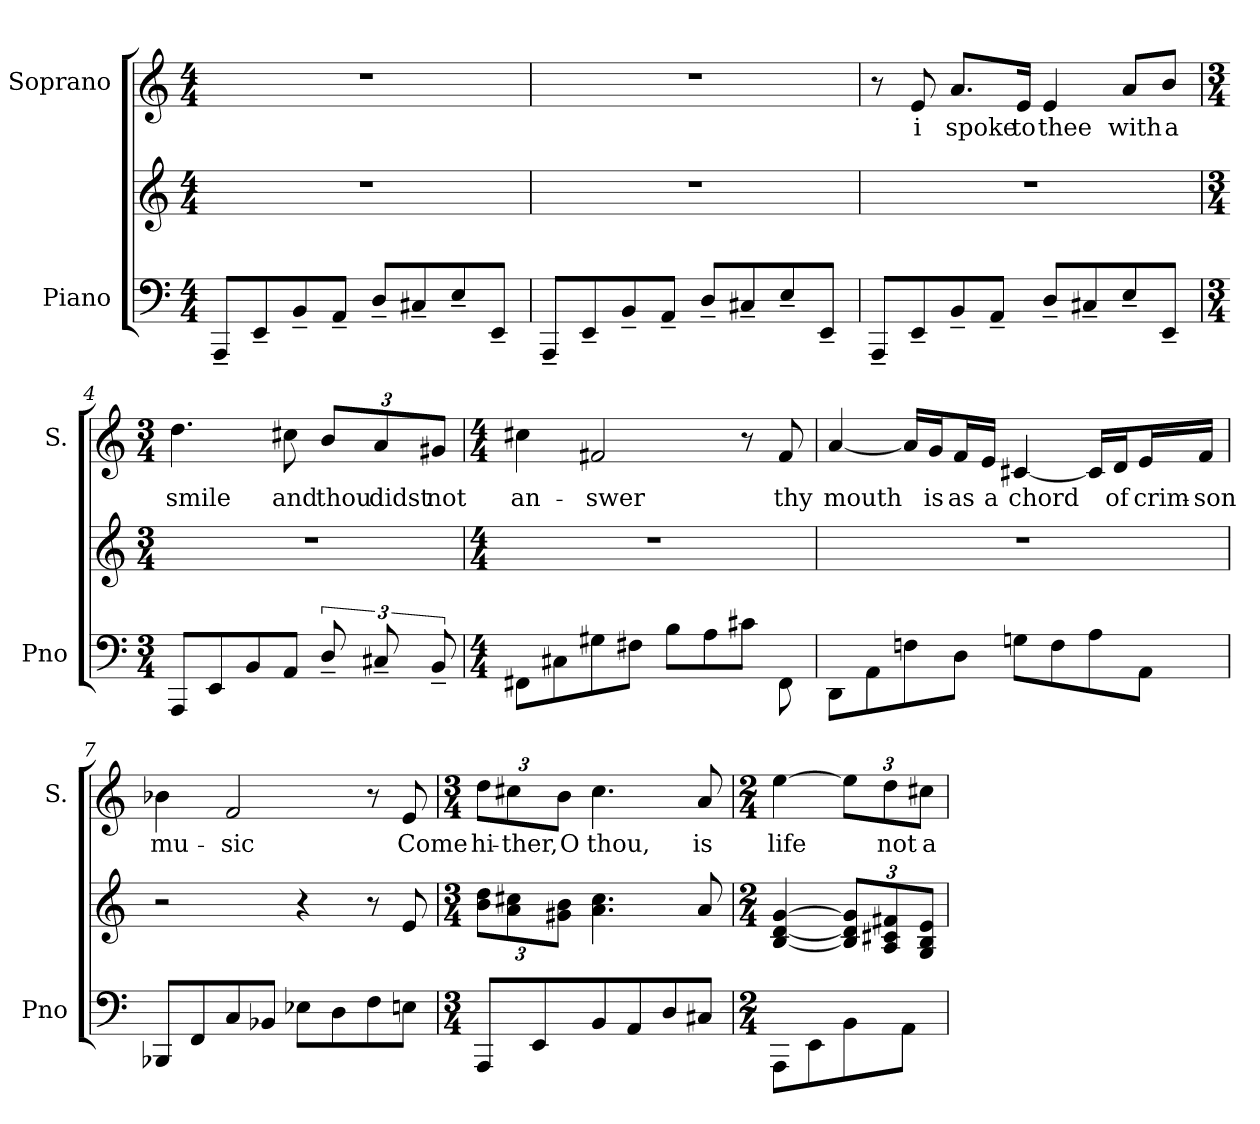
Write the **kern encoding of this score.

**kern	**kern	**kern	**text
*part2	*part2	*part1	*part1
*staff3	*staff2	*staff1	*staff1
*I"Piano	*	*I"Soprano	*
*I'Pno	*	*I'S.	*
*clefF4	*clefG2	*clefG2	*
*k[]	*k[]	*k[]	*
*C:	*C:	*C:	*
*M4/4	*M4/4	*M4/4	*
=1	=1	=1	=1
8AAA~</L	1r	1r	.
8EE~</	.	.	.
8BB~</	.	.	.
8AA~</J	.	.	.
8D~</L	.	.	.
8C#X~</	.	.	.
8E~</	.	.	.
8EE~</J	.	.	.
=2	=2	=2	=2
8AAA~</L	1r	1r	.
8EE~</	.	.	.
8BB~</	.	.	.
8AA~</J	.	.	.
8D~</L	.	.	.
8C#X~</	.	.	.
8E~</	.	.	.
8EE~</J	.	.	.
=3	=3	=3	=3
8AAA~</L	1r	8r	.
!	!	!	!LO:LY:b
8EE~</	.	8e/	i
!	!	!	!LO:LY:b
8BB~</	.	8.a/L	spoke
8AA~</J	.	.	.
!	!	!	!LO:LY:b
.	.	16e/Jk	to
!	!	!	!LO:LY:b
8D~</L	.	4e/	thee
8C#X~</	.	.	.
!	!	!	!LO:LY:b
8E~</	.	8a/L	with
!	!	!	!LO:LY:b
8EE~</J	.	8b/J	a
!!LO:LB:g=z
=4	=4	=4	=4
*M3/4	*M3/4	*M3/4	*
!	!	!	!LO:LY:b
8AAA/L	2.r	4.dd\	smile
8EE/	.	.	.
8BB/	.	.	.
!	!	!	!LO:LY:b
8AA/J	.	8cc#X\	and
!	!	!	!LO:LY:b
12D~</	.	12b/L	thou
!	!	!	!LO:LY:b
12C#X~</	.	12a/	didst
!	!	!	!LO:LY:b
12BB~</	.	12g#X/J	not
=5	=5	=5	=5
*M4/4	*M4/4	*M4/4	*
!	!	!	!LO:LY:b
8FF#X\L	1r	4cc#X\	an-
8C#X\	.	.	.
!	!	!	!LO:LY:b
8G#X\	.	2f#X/	-swer
8F#X\J	.	.	.
8B\L	.	.	.
8A\	.	.	.
8c#X\J	.	8r	.
!	!	!	!LO:LY:b
8FF#\	.	8f#/	thy
!!LO:LB:g=z
=6	=6	=6	=6
!	!	!	!LO:LY:b
8DD\L	1r	[<4a/	mouth
8AA\	.	.	.
8Fn\	.	16a/LL]	.
!	!	!	!LO:LY:b
.	.	16g/J	is
!	!	!	!LO:LY:b
8D\J	.	16f/L	as
!	!	!	!LO:LY:b
.	.	16e/JJ	a
!	!	!	!LO:LY:b
8Gn\L	.	[<4c#X/	chord
8F\	.	.	.
8A\	.	16c#/LL]	.
!	!	!	!LO:LY:b
.	.	16d/J	of
!	!	!	!LO:LY:b
8AA\J	.	16e/L	crim-
!	!	!	!LO:LY:b
.	.	16f/JJ	-son
=7	=7	=7	=7
!	!	!	!LO:LY:b
8BBB-X/L	2r	4b-X\	mu-
8FF/	.	.	.
!	!	!	!LO:LY:b
8C/	.	2f/	-sic
8BB-X/J	.	.	.
8E-X\L	4r	.	.
8D\	.	.	.
8F\	8r	8r	.
!	!	!	!LO:LY:b
8En\J	8e/	8e/	Come
!!LO:PB:g=z
=8	=8	=8	=8
*M3/4	*M3/4	*M3/4	*
*	*Xbrackettup	*	*
!	!	!	!LO:LY:b
8AAA/L	12dd\ 12b\L	12dd\L	hi-
!	!	!	!LO:LY:b
.	12cc#X\ 12a\	12cc#X\	-ther,
8EE/	.	.	.
!	!	!	!LO:LY:b
.	12b\ 12g#X\J	12b\J	O
!	!	!	!LO:LY:b
8BB/	4.cc#\ 4.a\	4.cc#\	thou,
8AA/	.	.	.
8D/	.	.	.
!	!	!	!LO:LY:b
8C#X/J	8a/	8a/	is
=9	=9	=9	=9
*M2/4	*M2/4	*M2/4	*
!	!	!	!LO:LY:b
8AAA\L	[>4g/ [<4d/ [<4B/	[>4ee\	life
8EE\	.	.	.
8BB\	12g/] 12d/] 12B/]L	12ee\L]	.
!	!	!	!LO:LY:b
.	12f#X/ 12c#X/ 12A/	12dd\	not
8AA\J	.	.	.
!	!	!	!LO:LY:b
.	12e/ 12B/ 12G/J	12cc#X\J	a
=	=	=	=
*-	*-	*-	*-
